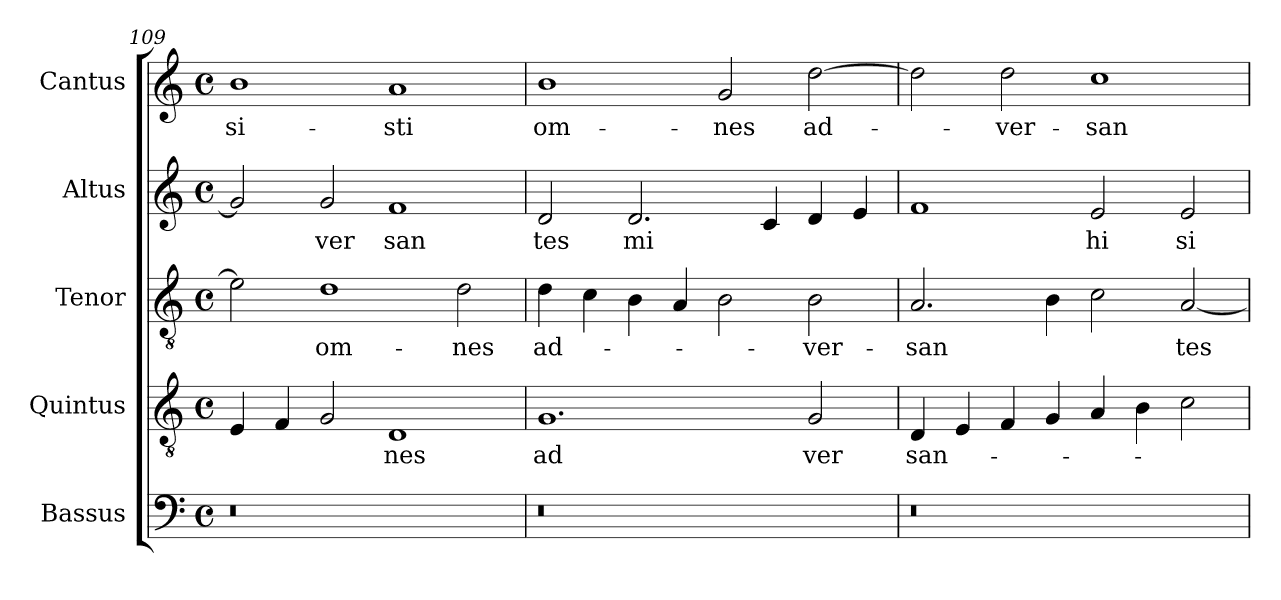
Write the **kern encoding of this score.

**kern	**kern	**text	**kern	**text	**kern	**text	**kern	**text
*part5	*part4	*part4	*part3	*part3	*part2	*part2	*part1	*part1
*staff5	*staff4	*staff4	*staff3	*staff3	*staff2	*staff2	*staff1	*staff1
*I"Bassus	*I"Quintus	*	*I"Tenor	*	*I"Altus	*	*I"Cantus	*
*clefF4	*clefGv2	*	*clefGv2	*	*clefG2	*	*clefG2	*
*M4/4	*M4/4	*	*M4/4	*	*M4/4	*	*M4/4	*
*met(c)	*met(c)	*	*met(c)	*	*met(c)	*	*met(c)	*
=109	=109	=109	=109	=109	=109	=109	=109	=109
!	!	!	!	!	!	!	!	!LO:LY:b:cj
0r	4E/	.	2e\]	.	2g/]	.	1b	-si-
.	4F/	.	.	.	.	.	.	.
!	!	!	!	!LO:LY:b:cj	!	!LO:LY:b:cj	!	!
.	2G/	.	1d	om-	2g/	ver	.	.
!	!	!LO:LY:b:cj	!	!	!	!LO:LY:b:cj	!	!LO:LY:b:cj
.	1D	nes	.	.	1f	san	1a	-sti
!	!	!	!	!LO:LY:b:cj	!	!	!	!
.	.	.	2d\	-nes	.	.	.	.
=110	=110	=110	=110	=110	=110	=110	=110	=110
!	!	!LO:LY:b:cj	!	!LO:LY:b	!	!LO:LY:b:cj	!	!LO:LY:b:cj
0r	1.G	ad	4d\	ad-	2d/	tes	1b	om-
.	.	.	4c\	.	.	.	.	.
!	!	!	!	!	!	!LO:LY:b	!	!
.	.	.	4B\	.	2.d/	mi	.	.
.	.	.	4A/	.	.	.	.	.
!	!	!	!	!	!	!	!	!LO:LY:b:cj
.	.	.	2B\	.	.	.	2g/	-nes
.	.	.	.	.	4c/	.	.	.
!	!	!LO:LY:b:cj	!	!LO:LY:b:cj	!	!	!	!LO:LY:b:cj
.	2G/	ver	2B\	-ver-	4d/	.	[>2dd\	ad-
.	.	.	.	.	4e/	.	.	.
!!LO:LB:g=z
=111	=111	=111	=111	=111	=111	=111	=111	=111
!	!	!LO:LY:b	!	!LO:LY:b	!	!	!	!
0r	4D/	san-	2.A/	-san	1f	.	2dd\]	.
.	4E/	.	.	.	.	.	.	.
!	!	!	!	!	!	!	!	!LO:LY:b:cj
.	4F/	.	.	.	.	.	2dd\	-ver-
.	4G/	.	4B\	.	.	.	.	.
!	!	!	!	!	!	!LO:LY:b:cj	!	!LO:LY:b:cj
.	4A/	.	2c\	.	2e/	hi	1cc	-san-
.	4B\	.	.	.	.	.	.	.
!	!	!	!	!LO:LY:b	!	!LO:LY:b:cj	!	!
.	2c\	.	[<2A/	tes	2e/	si	.	.
=	=	=	=	=	=	=	=	=
*-	*-	*-	*-	*-	*-	*-	*-	*-
